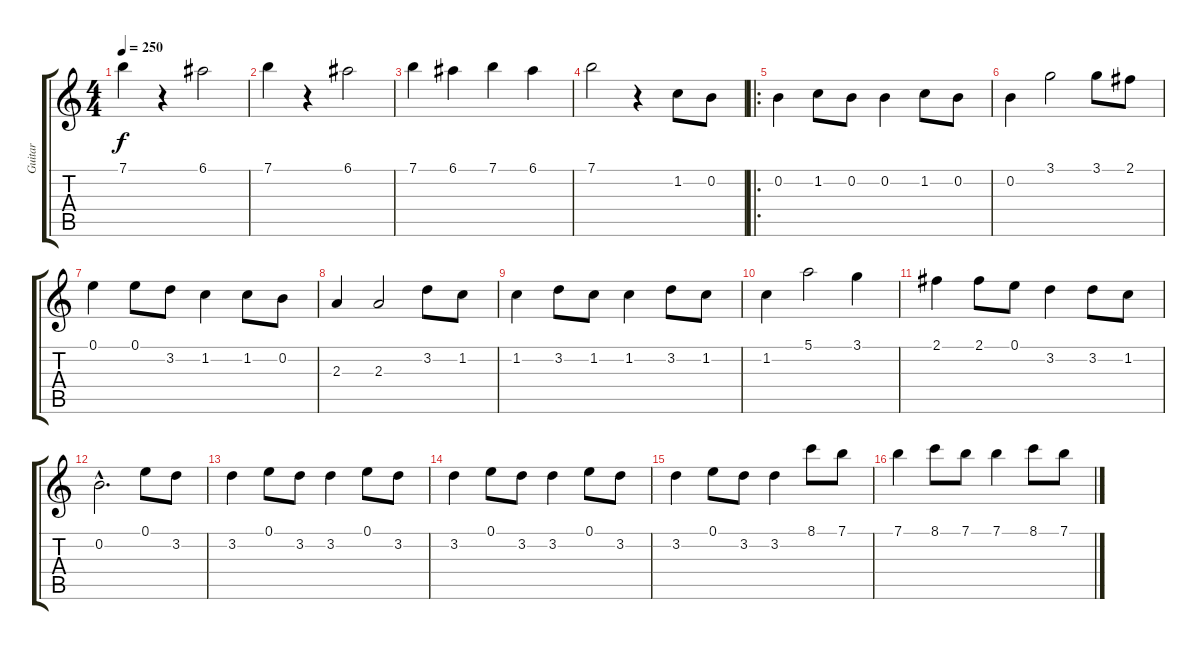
\track ("Guitar" "Guitar") {instrument acousticguitarnylon}
\staff {score tabs}
\tuning (E4 B3 G3 D3 A2 E2) {hide}
\ts (4 4)
\tempo 250
\clef g2
\ks c
7.1.4{dy f} r.4 6.1.2 |
7.1.4 r.4 6.1.2 |
7.1.4 6.1.4 7.1.4 6.1.4 |
7.1.2 r.4 1.2.8 0.2.8 |
\ro
0.2.4 1.2.8 0.2.8 0.2.4 1.2.8 0.2.8 |
0.2.4 3.1.2 3.1.8 2.1.8 |
0.1.4 0.1.8 3.2.8 1.2.4 1.2.8 0.2.8 |
2.3.4 2.3.2 3.2.8 1.2.8 |
1.2.4 3.2.8 1.2.8 1.2.4 3.2.8 1.2.8 |
1.2.4 5.1.2 3.1.4 |
2.1.4 2.1.8 0.1.8 3.2.4 3.2.8 1.2.8 |
0.2{hac}.2{d} 0.1.8 3.2.8 |
3.2.4 0.1.8 3.2.8 3.2.4 0.1.8 3.2.8 |
3.2.4 0.1.8 3.2.8 3.2.4 0.1.8 3.2.8 |
3.2.4 0.1.8 3.2.8 3.2.4 8.1.8 7.1.8 |
7.1.4 8.1.8 7.1.8 7.1.4 8.1.8 7.1.8
